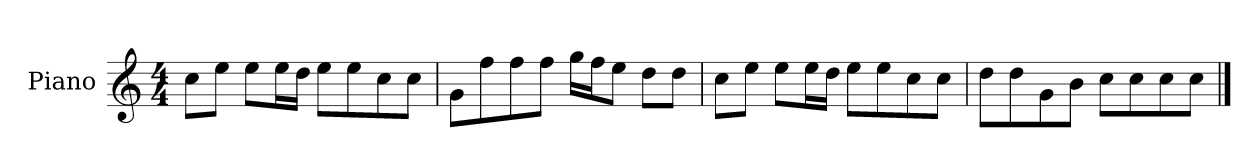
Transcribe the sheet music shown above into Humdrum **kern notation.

**kern
*part1
*staff1
*I"Piano
*I'P-no
*clefG2
*k[]
*M4/4
*MM90
=1
8cc\L
8ee\J
8ee\L
16ee\L
16dd\JJ
8ee\L
8ee\
8cc\
8cc\J
=2
8g\L
8ff\
8ff\
8ff\J
16gg\LL
16ff\J
8ee\J
8dd\L
8dd\J
=3
8cc\L
8ee\J
8ee\L
16ee\L
16dd\JJ
8ee\L
8ee\
8cc\
8cc\J
=4
8dd\L
8dd\
8g\
8b\J
8cc\L
8cc\
8cc\
8cc\J
==
*-
